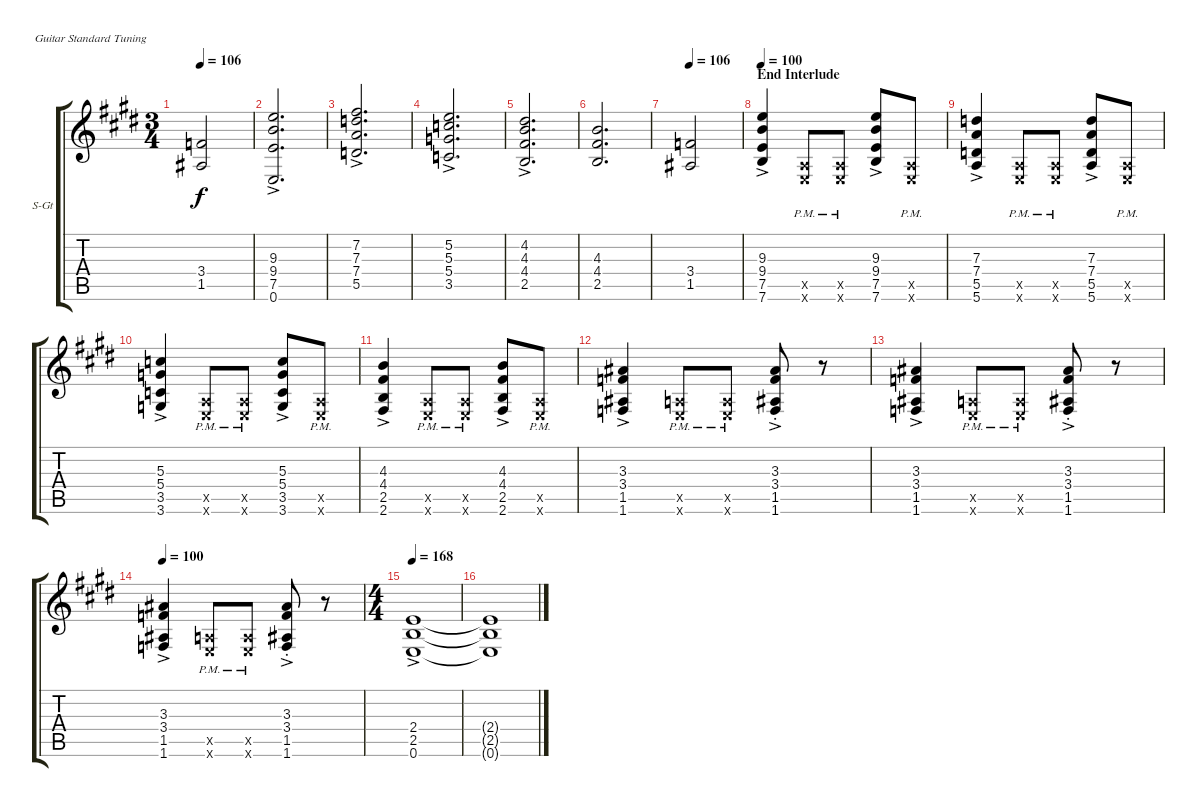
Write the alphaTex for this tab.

\bracketExtendMode groupsimilarinstruments
\firstSystemTrackNameOrientation horizontal
\otherSystemsTrackNameOrientation horizontal
\track ("Guitar II" "S-Gt") {instrument acousticguitarsteel}
\staff {score tabs}
\tuning (E4 B3 G3 D3 A2 E2)
\ts (3 4)
\tempo 106
\clef g2
\scale
1.07818
\ks e
(1.5 3.4).2{dy f} |
\scale
0.921816 (0.6 7.5 9.3 9.4{ac}).2{d} |
\scale
1.07818 (5.5{ac} 7.4{ac} 7.3{ac} 7.2{ac}).2{d} |
\scale
0.921816 (3.5{ac} 5.4{ac} 5.3{ac} 5.2{ac}).2{d} |
\scale
1.07818 (2.5{ac} 4.4{ac} 4.3{ac} 4.2{ac}).2{d} |
\scale
0.921816 (2.5 4.4 4.3).2{d} |
\tempo 106
\scale
1.07818 (1.5 3.4).2 |
\section ("" "End Interlude")
\tempo 100
\scale
0.921816 (9.4 7.5 7.6 9.3{ac}).4 (0.6{pm x} 0.5{pm x}).8 (0.6{pm x} 0.5{pm x}).8 (9.4 7.5 7.6{ac} 9.3).8 (0.6{pm x} 0.5{x}).8 |
\scale
1.07818 (7.4 5.5 5.6 7.3{ac}).4 (0.6{pm x} 0.5{pm x}).8 (0.6{pm x} 0.5{pm x}).8 (7.4 5.5 5.6 7.3{ac}).8 (0.6{x} 0.5{pm x}).8 |
\scale
0.921816 (5.4 3.5 3.6{ac} 5.3).4 (0.6{pm x} 0.5{pm x}).8 (0.6{pm x} 0.5{pm x}).8 (5.4 3.5 3.6{ac} 5.3).8 (0.6{x} 0.5{pm x}).8 |
\scale
1.07818 (4.4{ac} 2.5{ac} 2.6{ac} 4.3{ac}).4 (0.6{pm x} 0.5{pm x}).8 (0.6{pm x} 0.5{pm x}).8 (4.4{ac} 2.5{ac} 2.6{ac} 4.3{ac}).8 (0.6{pm x} 0.5{pm x}).8 |
\scale
0.921816 (3.4{ac} 1.5{ac} 1.6{ac} 3.3{ac}).4 (0.6{pm x} 0.5{pm x}).8 (0.6{pm x} 0.5{pm x}).8 (3.4{ac st} 1.5{ac st} 1.6{ac st} 3.3{ac st}).8 r.8 |
\scale
1.07818 (3.4{ac} 1.5{ac} 1.6{ac} 3.3{ac}).4 (0.6{pm x} 0.5{pm x}).8 (0.6{pm x} 0.5{pm x}).8 (3.4{ac st} 1.5{ac st} 1.6{ac st} 3.3{ac st}).8 r.8 |
\tempo 100
\scale
0.921816 (3.4{ac} 1.5{ac} 1.6{ac} 3.3{ac}).4 (0.6{pm x} 0.5{pm x}).8 (0.6{pm x} 0.5{pm x}).8 (3.4{ac st} 1.5{ac st} 1.6{ac st} 3.3{ac st}).8 r.8 |
\ts (4 4)
\tempo 168
\scale
1.10845 (2.4{ac} 2.5{ac} 0.6{ac}).1 |
\scale
0.891551 (2.4{t} 2.5{t} 0.6{t}).1
